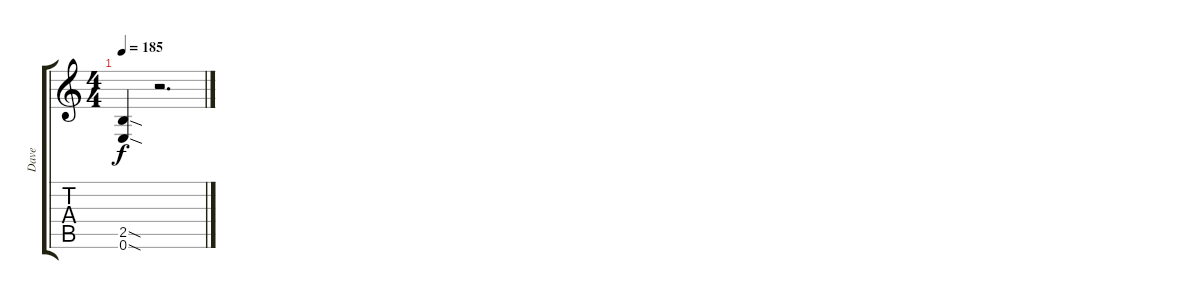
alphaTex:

\track ("Dave" "Dave") {instrument distortionguitar}
\staff {score tabs}
\tuning (E4 B3 G3 D3 A2 E2) {hide}
\ts (4 4)
\tempo 185
\clef g2
\ks c
(2.5{sod t} 0.6{sod t}).4{dy f} r.2{d}
